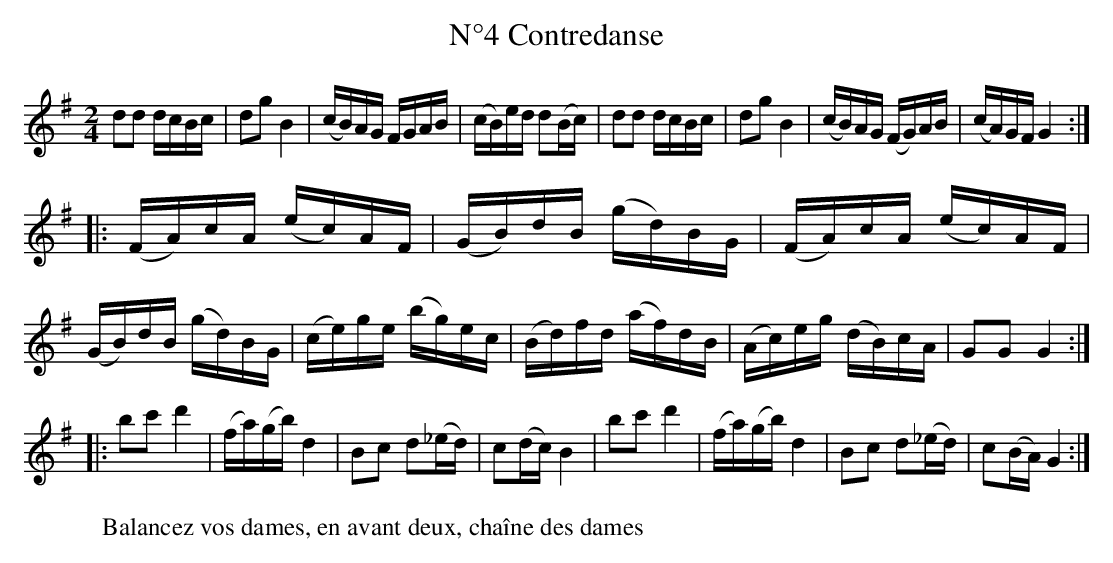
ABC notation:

X:1
T:N°4 Contredanse
M:2/4
K:Gmaj
L:1/16
d2d2 dcBc|d2g2 B4|(cB)AG FGAB|(cB)ed d2(Bc)|d2d2 dcBc|d2g2 B4|(cB)AG (FG)AB|(cA)GF G4:|
|:(FA)cA (ec)AF|(GB)dB (gd)BG|(FA)cA (ec)AF|(GB)dB (gd)BG|(ce)ge (bg)ec|(Bd)fd (af)dB|(Ac)eg (dB)cA|G2G2 G4:|
|:b2c'2 d'4|(fa)(gb) d4|B2c2 d2(_ed)|c2(dc) B4|b2c'2 d'4|(fa)(gb) d4|B2c2 d2(_ed)|c2(BA) G4:|]
W: Balancez vos dames, en avant deux, chaîne des dames
